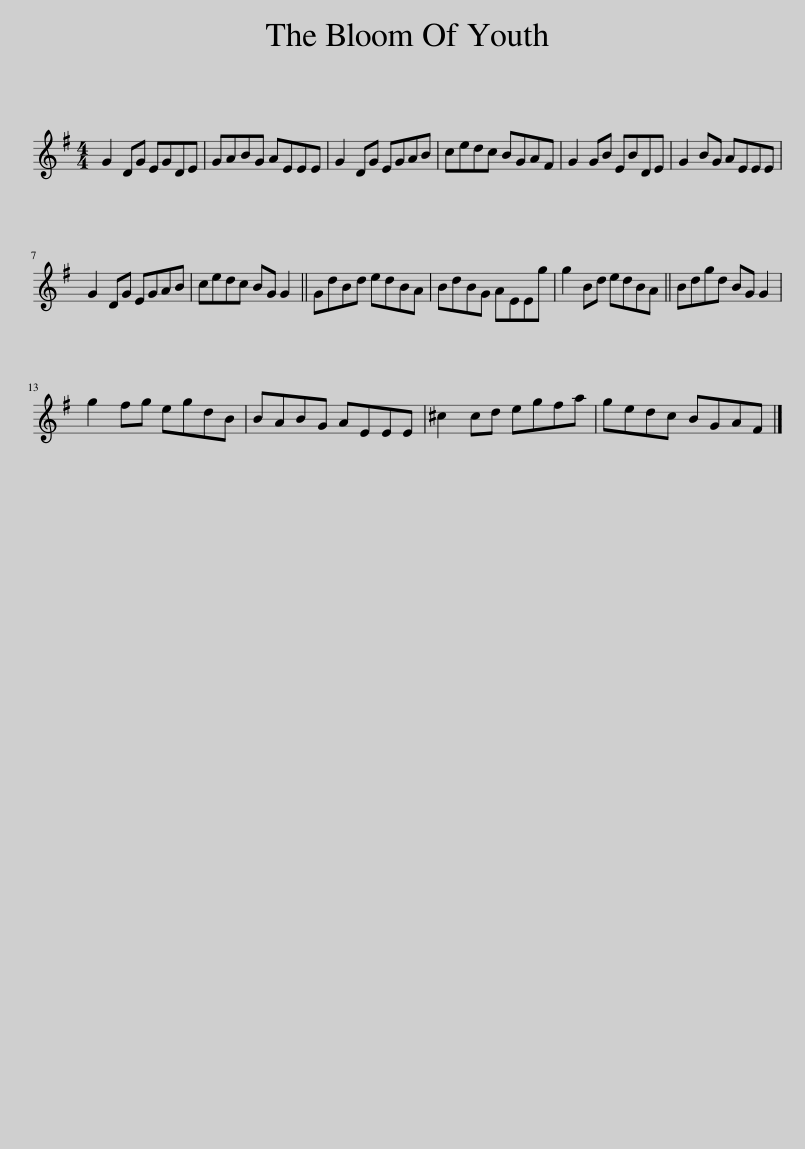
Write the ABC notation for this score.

X:1
L:1/8
M:4/4
I:linebreak $
K:G
V:1 treble
V:1
 G2 DG EGDE | GABG AEEE | G2 DG EGAB | cedc BGAF | G2 GB EBDE | %5
 G2 BG AEEE |$ G2 DG EGAB | cedc BG G2 || GdBd edBA | BdBG AEEg | %10
 g2 Bd edBA || Bdgd BG G2 |$ g2 fg egdB | BABG AEEE | ^c2 cd egfa | %15
 gedc BGAF |] %16
